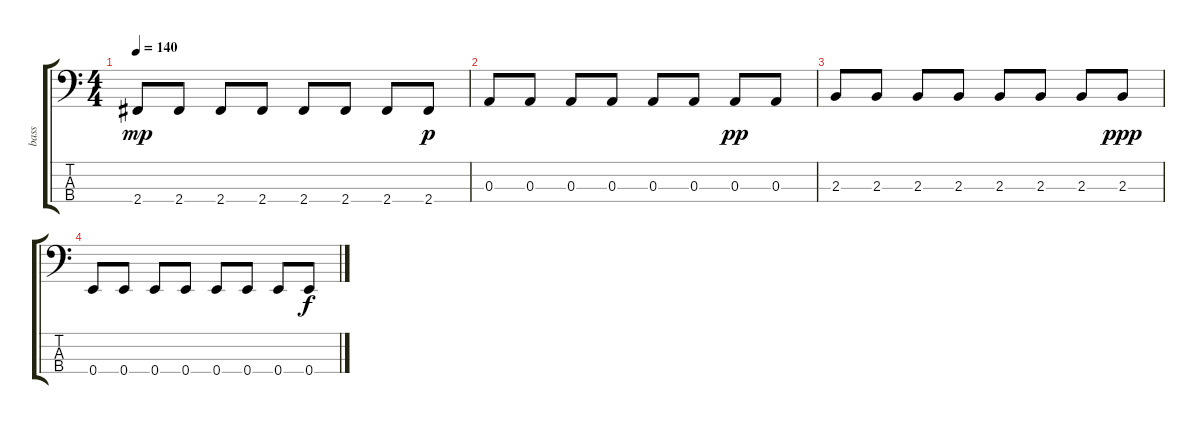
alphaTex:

\track ("bass" "bass") {instrument electricbassfinger}
\staff {score tabs}
\tuning (G2 D2 A1 E1) {hide}
\ts (4 4)
\tempo 140
\clef f4
\ks c
2.4.8{dy mp} 2.4.8 2.4.8 2.4.8 2.4.8 2.4.8 2.4.8 2.4.8{dy p} |
0.3.8 0.3.8 0.3.8 0.3.8 0.3.8 0.3.8 0.3.8{dy pp} 0.3.8 |
2.3.8 2.3.8 2.3.8 2.3.8 2.3.8 2.3.8 2.3.8 2.3.8{dy ppp} |
0.4.8 0.4.8 0.4.8 0.4.8 0.4.8 0.4.8 0.4.8 0.4.8{dy f}
